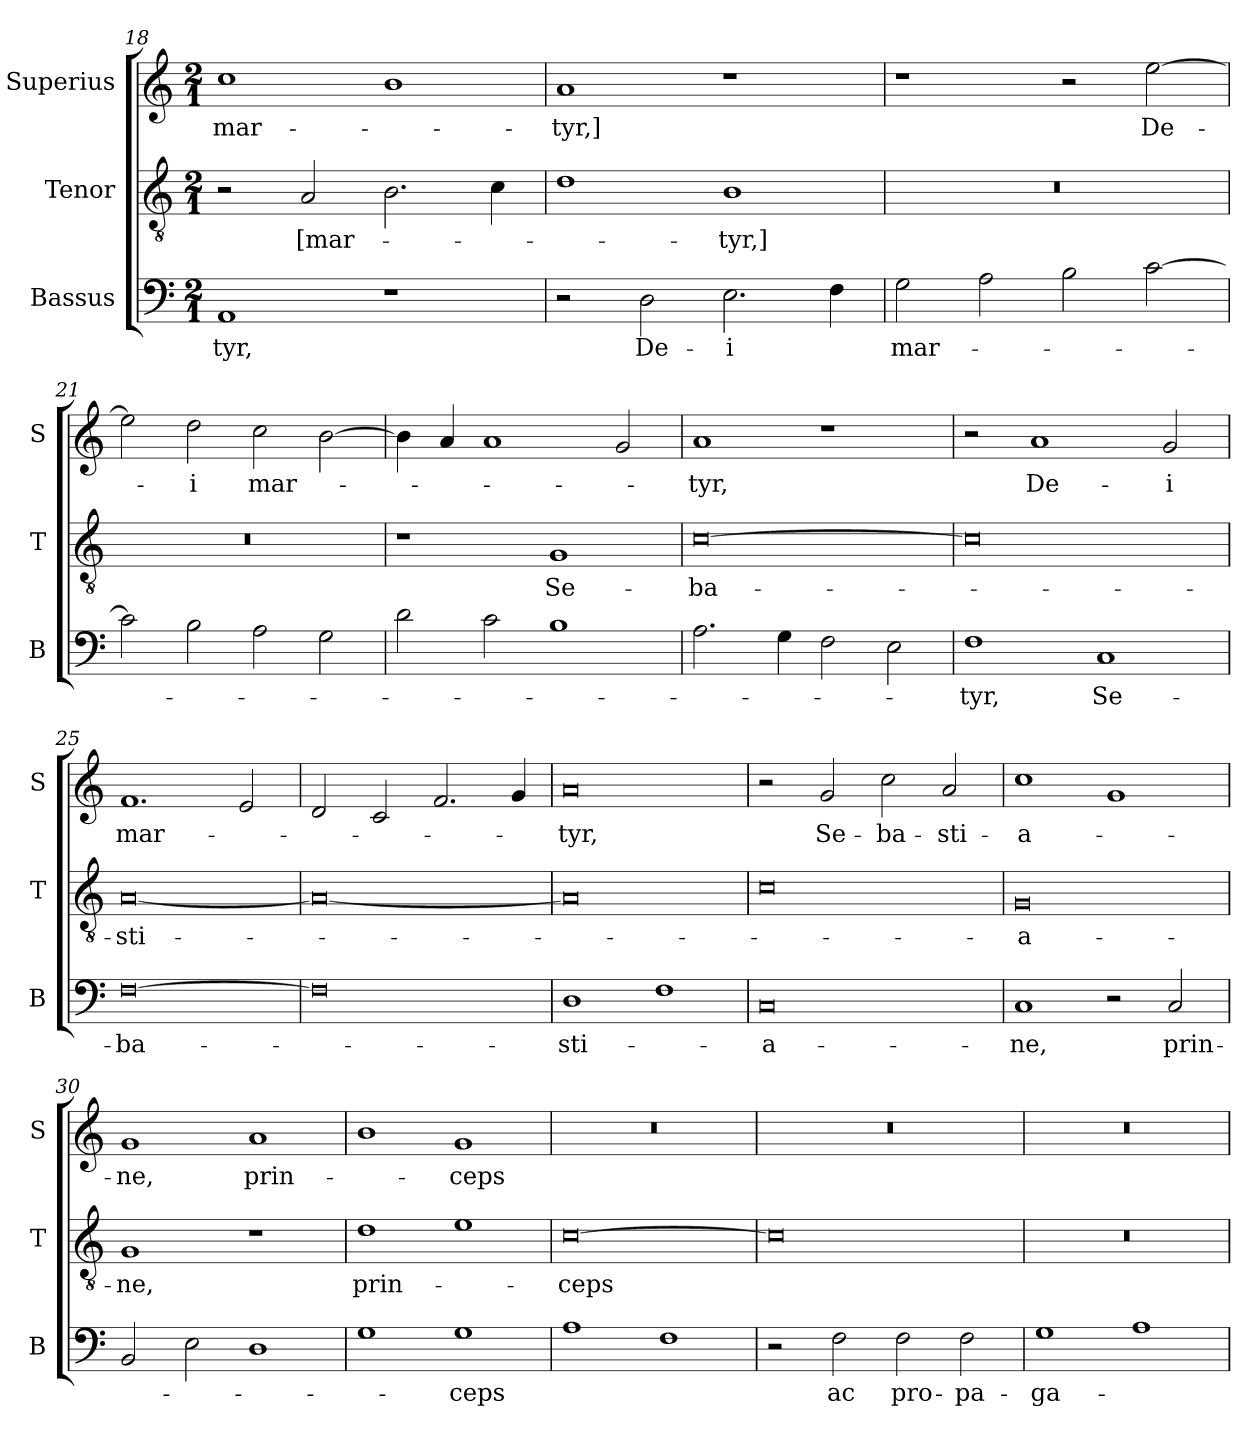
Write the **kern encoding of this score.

**kern	**text	**kern	**text	**kern	**text
*part3	*part3	*part2	*part2	*part1	*part1
*staff3	*staff3	*staff2	*staff2	*staff1	*staff1
*I"Bassus	*	*I"Tenor	*	*I"Superius	*
*I'B	*	*I'T	*	*I'S	*
*clefF4	*	*clefGv2	*	*clefG2	*
*k[]	*	*k[]	*	*k[]	*
*M2/1	*	*M2/1	*	*M2/1	*
=18	=18	=18	=18	=18	=18
1AA	-tyr,	2r	.	1cc	mar-
.	.	2A	[mar-	.	.
1r	.	2.B	.	1b	.
.	.	4c	.	.	.
=19	=19	=19	=19	=19	=19
2r	.	1d	.	1a	-tyr,]
2D	De-	.	.	.	.
2.E	-i	1B	-tyr,]	1r	.
4F	.	.	.	.	.
=20	=20	=20	=20	=20	=20
2G	mar-	0r	.	1r	.
2A	.	.	.	.	.
2B	.	.	.	2r	.
[2c	.	.	.	[2ee	De-
=21	=21	=21	=21	=21	=21
2c]	.	0r	.	2ee]	.
2B	.	.	.	2dd	-i
2A	.	.	.	2cc	mar-
2G	.	.	.	[2b	.
=22	=22	=22	=22	=22	=22
2d	.	1r	.	4b]	.
.	.	.	.	4a	.
2c	.	.	.	1a	.
1B	.	1G	Se-	.	.
.	.	.	.	2g	.
=23	=23	=23	=23	=23	=23
2.A	.	[0c	-ba-	1a	-tyr,
4G	.	.	.	.	.
2F	.	.	.	1r	.
2E	.	.	.	.	.
=24	=24	=24	=24	=24	=24
1F	-tyr,	0c]	.	2r	.
.	.	.	.	1a	De-
1C	Se-	.	.	.	.
.	.	.	.	2g	-i
=25	=25	=25	=25	=25	=25
[0F	-ba-	[0A	-sti-	1.f	mar-
.	.	.	.	2e	.
=26	=26	=26	=26	=26	=26
0F]	.	0A_	.	2d	.
.	.	.	.	2c	.
.	.	.	.	2.f	.
.	.	.	.	4g	.
=27	=27	=27	=27	=27	=27
1D	-sti-	0A]	.	0a	-tyr,
1F	.	.	.	.	.
=28	=28	=28	=28	=28	=28
0C	-a-	0c	.	2r	.
.	.	.	.	2g	Se-
.	.	.	.	2cc	-ba-
.	.	.	.	2a	-sti-
=29	=29	=29	=29	=29	=29
1C	-ne,	0G	-a-	1cc	-a-
2r	.	.	.	1g	.
2C	prin-	.	.	.	.
=30	=30	=30	=30	=30	=30
2BB	.	1G	-ne,	1g	-ne,
2E	.	.	.	.	.
1D	.	1r	.	1a	prin-
=31	=31	=31	=31	=31	=31
1G	.	1d	prin-	1b	.
1G	-ceps	1e	.	1g	-ceps
=32	=32	=32	=32	=32	=32
1A	.	[0c	-ceps	0r	.
1F	.	.	.	.	.
=33	=33	=33	=33	=33	=33
2r	.	0c]	.	0r	.
2F	ac	.	.	.	.
2F	pro-	.	.	.	.
2F	-pa-	.	.	.	.
=34	=34	=34	=34	=34	=34
1G	-ga-	0r	.	0r	.
1A	.	.	.	.	.
=	=	=	=	=	=
*-	*-	*-	*-	*-	*-
